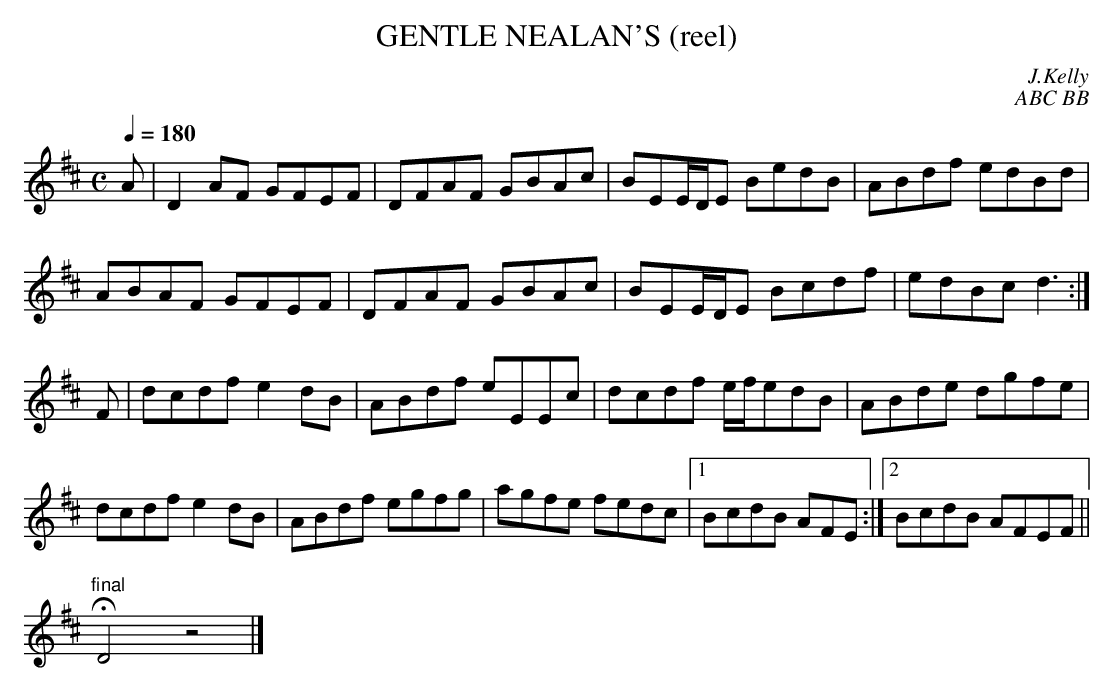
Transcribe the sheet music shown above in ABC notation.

X:1
T:GENTLE NEALAN'S (reel)
C:J.Kelly
C:ABC BB
M:C
L:1/8
Q:1/4=180
K:D
A|D2AF GFEF|DFAF GBAc|BEE/D/E BedB|ABdf edBd|
ABAF GFEF|DFAF GBAc|BEE/D/E Bcdf|edBc d3 :|
F|dcdf e2dB|ABdf eEEc|dcdf e/f/edB|ABde dgfe|
dcdf e2dB|ABdf egfg|agfe fedc|1 BcdB AFE:|2 BcdB AFEF||
"final"HD4z4|]
